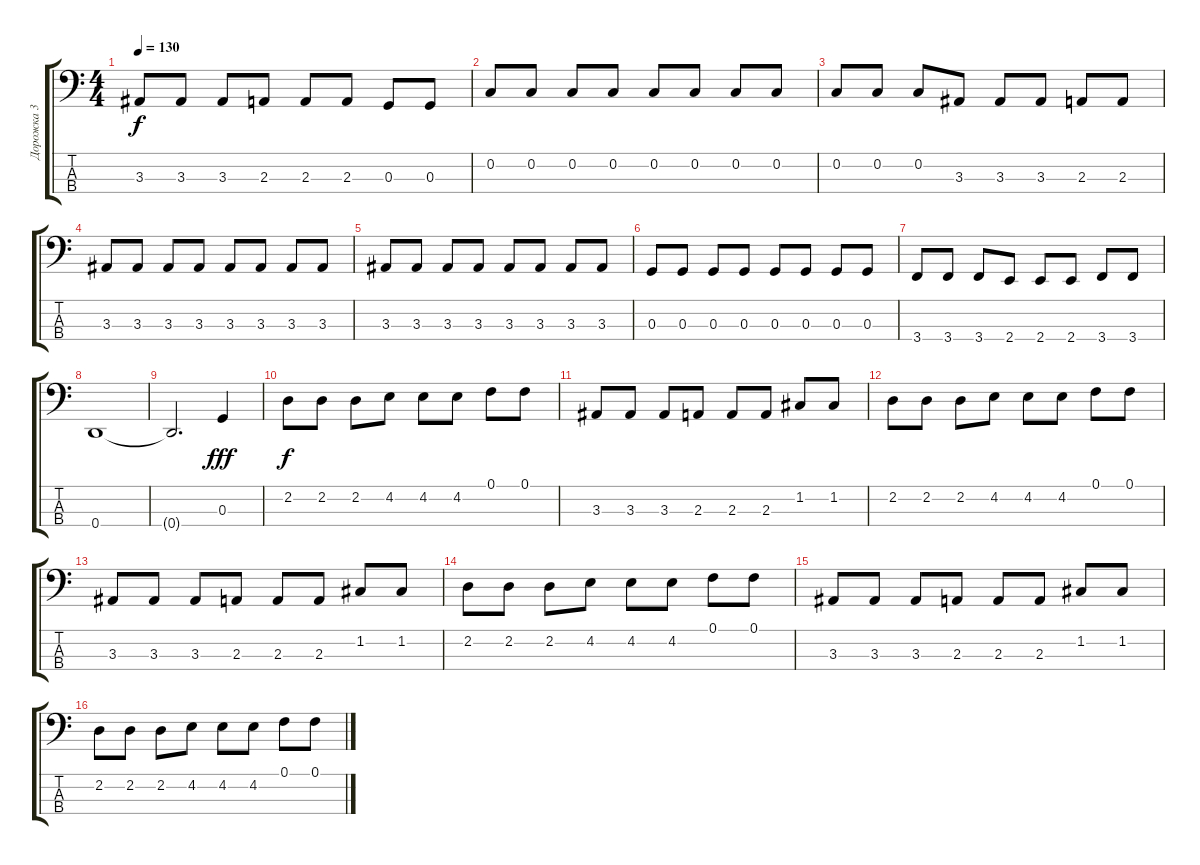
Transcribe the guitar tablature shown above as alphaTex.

\track ("Дорожка 3" "Дорожка 3") {instrument electricbasspick}
\staff {score tabs}
\tuning (F2 C2 G1 D1) {hide}
\ts (4 4)
\tempo 130
\clef f4
\ks c
3.3.8{dy f} 3.3.8 3.3.8 2.3.8 2.3.8 2.3.8 0.3.8 0.3.8 |
0.2.8 0.2.8 0.2.8 0.2.8 0.2.8 0.2.8 0.2.8 0.2.8 |
0.2.8 0.2.8 0.2.8 3.3.8 3.3.8 3.3.8 2.3.8 2.3.8 |
3.3.8 3.3.8 3.3.8 3.3.8 3.3.8 3.3.8 3.3.8 3.3.8 |
3.3.8 3.3.8 3.3.8 3.3.8 3.3.8 3.3.8 3.3.8 3.3.8 |
0.3.8 0.3.8 0.3.8 0.3.8 0.3.8 0.3.8 0.3.8 0.3.8 |
3.4.8 3.4.8 3.4.8 2.4.8 2.4.8 2.4.8 3.4.8 3.4.8 |
0.4.1 |
0.4{t}.2{d} 0.3.4{dy fff} |
2.2.8{dy f} 2.2.8 2.2.8 4.2.8 4.2.8 4.2.8 0.1.8 0.1.8 |
3.3.8 3.3.8 3.3.8 2.3.8 2.3.8 2.3.8 1.2.8 1.2.8 |
2.2.8 2.2.8 2.2.8 4.2.8 4.2.8 4.2.8 0.1.8 0.1.8 |
3.3.8 3.3.8 3.3.8 2.3.8 2.3.8 2.3.8 1.2.8 1.2.8 |
2.2.8 2.2.8 2.2.8 4.2.8 4.2.8 4.2.8 0.1.8 0.1.8 |
3.3.8 3.3.8 3.3.8 2.3.8 2.3.8 2.3.8 1.2.8 1.2.8 |
2.2.8 2.2.8 2.2.8 4.2.8 4.2.8 4.2.8 0.1.8 0.1.8
